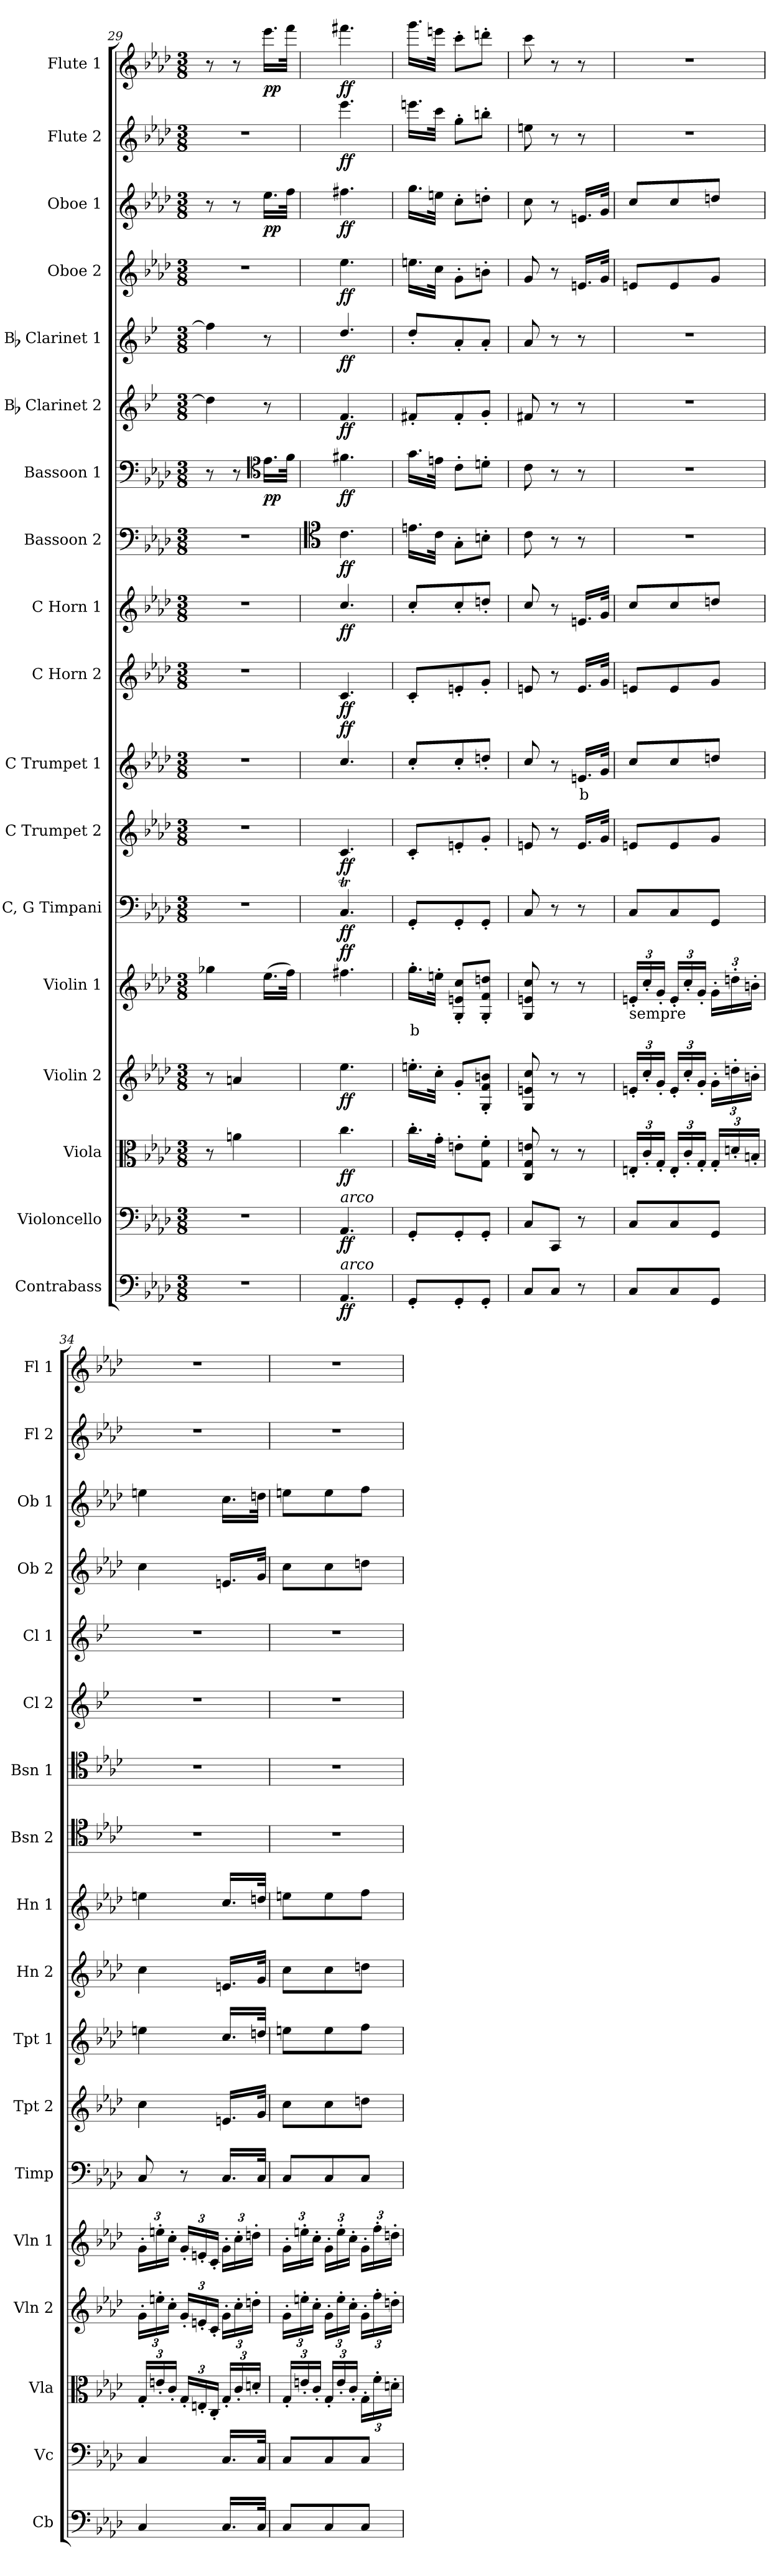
**kern	**dynam	**kern	**dynam	**kern	**dynam	**kern	**dynam	**kern	**text	**dynam	**kern	**dynam	**kern	**dynam	**kern	**text	**dynam	**kern	**dynam	**kern	**dynam	**kern	**dynam	**kern	**dynam	**kern	**dynam	**kern	**dynam	**kern	**dynam	**kern	**dynam	**kern	**dynam	**kern	**dynam
*part18	*part18	*part17	*part17	*part16	*part16	*part15	*part15	*part14	*part14	*part14	*part13	*part13	*part12	*part12	*part11	*part11	*part11	*part10	*part10	*part9	*part9	*part8	*part8	*part7	*part7	*part6	*part6	*part5	*part5	*part4	*part4	*part3	*part3	*part2	*part2	*part1	*part1
*staff18	*staff18	*staff17	*staff17	*staff16	*staff16	*staff15	*staff15	*staff14	*staff14	*staff14	*staff13	*staff13	*staff12	*staff12	*staff11	*staff11	*staff11	*staff10	*staff10	*staff9	*staff9	*staff8	*staff8	*staff7	*staff7	*staff6	*staff6	*staff5	*staff5	*staff4	*staff4	*staff3	*staff3	*staff2	*staff2	*staff1	*staff1
*I"Contrabass	*	*I"Violoncello	*	*I"Viola	*	*I"Violin 2	*	*I"Violin 1	*	*	*I"C, G Timpani	*	*I"C Trumpet 2	*	*I"C Trumpet 1	*	*	*I"C Horn 2	*	*I"C Horn 1	*	*I"Bassoon 2	*	*I"Bassoon 1	*	*I"Bb Clarinet 2	*	*I"Bb Clarinet 1	*	*I"Oboe 2	*	*I"Oboe 1	*	*I"Flute 2	*	*I"Flute 1	*
*I'Cb	*	*I'Vc	*	*I'Vla	*	*I'Vln 2	*	*I'Vln 1	*	*	*I'Timp	*	*I'Tpt 2	*	*I'Tpt 1	*	*	*I'Hn 2	*	*I'Hn 1	*	*I'Bsn 2	*	*I'Bsn 1	*	*I'Cl 2	*	*I'Cl 1	*	*I'Ob 2	*	*I'Ob 1	*	*I'Fl 2	*	*I'Fl 1	*
*clefF4	*	*clefF4	*	*clefC3	*	*clefG2	*	*clefG2	*	*	*clefF4	*	*clefG2	*	*clefG2	*	*	*clefG2	*	*clefG2	*	*clefF4	*	*clefF4	*	*clefG2	*	*clefG2	*	*clefG2	*	*clefG2	*	*clefG2	*	*clefG2	*
*ITrd7c12	*	*	*	*	*	*	*	*	*	*	*	*	*	*	*	*	*	*ITrd7c12	*	*ITrd7c12	*	*	*	*	*	*ITrd1c2	*	*ITrd1c2	*	*	*	*	*	*	*	*	*
*k[b-e-a-d-]	*	*k[b-e-a-d-]	*	*k[b-e-a-d-]	*	*k[b-e-a-d-]	*	*k[b-e-a-d-]	*	*	*k[b-e-a-d-]	*	*k[b-e-a-d-]	*	*k[b-e-a-d-]	*	*	*k[b-e-a-d-]	*	*k[b-e-a-d-]	*	*k[b-e-a-d-]	*	*k[b-e-a-d-]	*	*k[b-e-a-d-]	*	*k[b-e-a-d-]	*	*k[b-e-a-d-]	*	*k[b-e-a-d-]	*	*k[b-e-a-d-]	*	*k[b-e-a-d-]	*
*M3/8	*	*M3/8	*	*M3/8	*	*M3/8	*	*M3/8	*	*	*M3/8	*	*M3/8	*	*M3/8	*	*	*M3/8	*	*M3/8	*	*M3/8	*	*M3/8	*	*M3/8	*	*M3/8	*	*M3/8	*	*M3/8	*	*M3/8	*	*M3/8	*
=29	=29	=29	=29	=29	=29	=29	=29	=29	=29	=29	=29	=29	=29	=29	=29	=29	=29	=29	=29	=29	=29	=29	=29	=29	=29	=29	=29	=29	=29	=29	=29	=29	=29	=29	=29	=29	=29
4.r	.	4.r	.	8r	.	8r	.	4gg-X\	.	.	4.r	.	4.r	.	4.r	.	.	4.r	.	4.r	.	4.r	.	8r	.	4cc\]	.	4ee-\]	.	4.r	.	8r	.	4.r	.	8r	.
.	.	.	.	4an\	.	4an/	.	.	.	.	.	.	.	.	.	.	.	.	.	.	.	.	.	8r	.	.	.	.	.	.	.	8r	.	.	.	8r	.
*	*	*	*	*	*	*	*	*	*	*	*	*	*	*	*	*	*	*	*	*	*	*	*	*clefC4	*	*	*	*	*	*	*	*	*	*	*	*	*
!	!	!	!	!	!	!	!	!	!	!	!	!	!	!	!	!	!	!	!	!	!	!	!	!	!LO:DY:b	!	!	!	!	!	!	!	!LO:DY:b	!	!	!	!LO:DY:b
.	.	.	.	.	.	.	.	(16.ee-\LL	.	.	.	.	.	.	.	.	.	.	.	.	.	.	.	16.e-\LL	pp	8r	.	8r	.	.	.	16.ee-\LL	pp	.	.	16.eee-\LL	pp
.	.	.	.	.	.	.	.	32ff\JJk)	.	.	.	.	.	.	.	.	.	.	.	.	.	.	.	32f\JJk	.	.	.	.	.	.	.	32ff\JJk	.	.	.	32fff\JJk	.
=30	=30	=30	=30	=30	=30	=30	=30	=30	=30	=30	=30	=30	=30	=30	=30	=30	=30	=30	=30	=30	=30	=30	=30	=30	=30	=30	=30	=30	=30	=30	=30	=30	=30	=30	=30	=30	=30
*	*	*	*	*	*	*	*	*	*	*	*	*	*	*	*	*	*	*	*	*	*	*clefC4	*	*	*	*	*	*	*	*	*	*	*	*	*	*	*
!	!	!LO:TX:a:i:t=arco	!	!	!	!	!	!	!	!	!	!	!	!	!	!	!	!	!	!	!	!	!	!	!	!	!	!	!	!	!	!	!	!	!	!	!
!LO:TX:a:i:t=arco	!	!	!	!	!	!	!	!	!	!	!	!	!	!	!	!	!	!	!	!	!	!	!	!	!	!	!	!	!	!	!	!	!	!	!	!	!
!	!LO:DY:b	!	!LO:DY:b	!	!LO:DY:b	!	!LO:DY:b	!	!	!LO:DY:b	!	!LO:DY:b	!	!LO:DY:b	!	!	!LO:DY:b	!	!LO:DY:b	!	!LO:DY:b	!	!LO:DY:b	!	!LO:DY:b	!	!LO:DY:b	!	!LO:DY:b	!	!LO:DY:b	!	!LO:DY:b	!	!LO:DY:b	!	!LO:DY:b
4.AAA-/	ff	4.AA-/	ff	4.cc\	ff	4.ee-\	ff	4.ff#X\	.	ff	4.Ct/	ff	4.c/	ff	4.cc/	.	ff	4.C/	ff	4.c/	ff	4.c\	ff	4.f#X\	ff	4.e-/	ff	4.cc/	ff	4.ee-\	ff	4.ff#X\	ff	4.eee-\	ff	4.fff#X\	ff
!!LO:PB:g=z
=31	=31	=31	=31	=31	=31	=31	=31	=31	=31	=31	=31	=31	=31	=31	=31	=31	=31	=31	=31	=31	=31	=31	=31	=31	=31	=31	=31	=31	=31	=31	=31	=31	=31	=31	=31	=31	=31
!	!	!	!	!	!	!	!	!	!LO:LY:b:color=#FF0000	!	!	!	!	!	!	!	!	!	!	!	!	!	!	!	!	!	!	!	!	!	!	!	!	!	!	!	!
8GGG'/L	.	8GG'/L	.	16.cc'\LL	.	16.een'\LL	.	16.gg'\LL	b	.	8GG'/L	.	8c'/L	.	8cc'/L	.	.	8C'/L	.	8c'/L	.	16.en\LL	.	16.g\LL	.	8en'/L	.	8cc'/L	.	16.een\LL	.	16.gg\LL	.	16.eeen\LL	.	16.ggg\LL	.
.	.	.	.	32g'\JJk	.	32cc'\JJk	.	32een'\JJk	.	.	.	.	.	.	.	.	.	.	.	.	.	32c\JJk	.	32en\JJk	.	.	.	.	.	32cc\JJk	.	32een\JJk	.	32ccc\JJk	.	32eeen\JJk	.
8GGG'/	.	8GG'/	.	8en'\L	.	8g'/L	.	8G/' 8en/' 8cc/'L	.	.	8GG'/	.	8en'/	.	8cc'/	.	.	8En'/	.	8c'/	.	8G'\L	.	8c'\L	.	8e'/	.	8g'/	.	8g'\L	.	8cc'\L	.	8gg'\L	.	8ccc'\L	.
8GGG'/J	.	8GG'/J	.	8G\' 8f\'J	.	8G/' 8f/' 8bn/'J	.	8G/' 8f/' 8ddn/'J	.	.	8GG'/J	.	8g'/J	.	8ddn'/J	.	.	8G'/J	.	8dn'/J	.	8Bn'\J	.	8dn'\J	.	8f'/J	.	8g'/J	.	8bn'\J	.	8ddn'\J	.	8bbn'\J	.	8dddn'\J	.
=32	=32	=32	=32	=32	=32	=32	=32	=32	=32	=32	=32	=32	=32	=32	=32	=32	=32	=32	=32	=32	=32	=32	=32	=32	=32	=32	=32	=32	=32	=32	=32	=32	=32	=32	=32	=32	=32
8CC/L	.	8C/L	.	8C/ 8G/ 8en/	.	8G/ 8en/ 8cc/	.	8G/ 8en/ 8cc/	.	.	8C/	.	8en/	.	8cc/	.	.	8En/	.	8c/	.	8c\	.	8c\	.	8en/	.	8g/	.	8g/	.	8cc\	.	8een\	.	8ccc\	.
8CC/J	.	8CC/J	.	8r	.	8r	.	8r	.	.	8r	.	8r	.	8r	.	.	8r	.	8r	.	8r	.	8r	.	8r	.	8r	.	8r	.	8r	.	8r	.	8r	.
!	!	!	!	!	!	!	!	!	!	!	!	!	!	!	!	!LO:LY:b:color=#FF0000	!	!	!	!	!	!	!	!	!	!	!	!	!	!	!	!	!	!	!	!	!
8r	.	8r	.	8r	.	8r	.	8r	.	.	8r	.	16.e/LL	.	16.en/LL	b	.	16.E/LL	.	16.En/LL	.	8r	.	8r	.	8r	.	8r	.	16.en/LL	.	16.en/LL	.	8r	.	8r	.
.	.	.	.	.	.	.	.	.	.	.	.	.	32g/JJk	.	32g/JJk	.	.	32G/JJk	.	32G/JJk	.	.	.	.	.	.	.	.	.	32g/JJk	.	32g/JJk	.	.	.	.	.
=33	=33	=33	=33	=33	=33	=33	=33	=33	=33	=33	=33	=33	=33	=33	=33	=33	=33	=33	=33	=33	=33	=33	=33	=33	=33	=33	=33	=33	=33	=33	=33	=33	=33	=33	=33	=33	=33
*	*	*	*	*Xbrackettup	*	*Xbrackettup	*	*Xbrackettup	*	*	*	*	*	*	*	*	*	*	*	*	*	*	*	*	*	*	*	*	*	*	*	*	*	*	*	*	*
!	!	!	!	!	!	!	!	!LO:TX:b:t=sempre	!	!	!	!	!	!	!	!	!	!	!	!	!	!	!	!	!	!	!	!	!	!	!	!	!	!	!	!	!
!	!LO:DY:b	!	!	!	!	!	!	!	!	!	!	!	!	!	!	!	!	!	!	!	!	!	!	!	!	!	!	!	!	!	!	!	!	!	!	!	!
!	!LO:DY:n=1:b	!	!LO:DY:b	!	!	!	!	!	!	!	!	!	!	!	!	!	!	!	!	!	!	!	!	!	!	!	!	!	!	!	!	!	!	!	!	!	!
!	!	!	!LO:DY:n=1:b	!	!LO:DY:b	!	!	!	!	!	!	!	!	!	!	!	!	!	!	!	!	!	!	!	!	!	!	!	!	!	!	!	!	!	!	!	!
!	!	!	!	!	!LO:DY:n=1:b	!	!LO:DY:b	!	!	!	!	!	!	!	!	!	!	!	!	!	!	!	!	!	!	!	!	!	!	!	!	!	!	!	!	!	!
!	!	!	!	!	!	!	!LO:DY:n=1:b	!	!	!	!	!LO:DY:b	!	!	!	!	!	!	!	!	!	!	!	!	!	!	!	!	!	!	!	!	!	!	!	!	!
!	!	!	!	!	!	!	!	!	!	!	!	!LO:DY:n=1:b	!	!LO:DY:b	!	!	!	!	!	!	!	!	!	!	!	!	!	!	!	!	!	!	!	!	!	!	!
!	!	!	!	!	!	!	!	!	!	!	!	!	!	!LO:DY:n=1:b	!	!	!LO:DY:b	!	!	!	!	!	!	!	!	!	!	!	!	!	!	!	!	!	!	!	!
!	!	!	!	!	!	!	!	!	!	!	!	!	!	!	!	!	!LO:DY:n=1:b	!	!LO:DY:b	!	!	!	!	!	!	!	!	!	!	!	!	!	!	!	!	!	!
!	!	!	!	!	!	!	!	!	!	!	!	!	!	!	!	!	!	!	!LO:DY:n=1:b	!	!LO:DY:b	!	!	!	!	!	!	!	!	!	!	!	!	!	!	!	!
!	!	!	!	!	!	!	!	!	!	!	!	!	!	!	!	!	!	!	!	!	!LO:DY:n=1:b	!	!	!	!	!	!	!	!	!	!LO:DY:b	!	!	!	!	!	!
!	!	!	!	!	!	!	!	!	!	!	!	!	!	!	!	!	!	!	!	!	!	!	!	!	!	!	!	!	!	!	!LO:DY:n=1:b	!	!LO:DY:b	!	!	!	!
!	!	!	!	!	!	!	!	!	!	!	!	!	!	!	!	!	!	!	!	!	!	!	!	!	!	!	!	!	!	!	!	!	!LO:DY:n=1:b	!	!	!	!
8CC/L	other-dynamics ff	8C/L	other-dynamics ff	24En'/LL	other-dynamics ff	24en'/LL	other-dynamics ff	24en'/LL	.	.	8C/L	other-dynamics ff	8en/L	other-dynamics ff	8cc/L	.	other-dynamics ff	8En/L	other-dynamics ff	8c/L	other-dynamics ff	4.r	.	4.r	.	4.r	.	4.r	.	8en/L	other-dynamics ff	8cc/L	other-dynamics ff	4.r	.	4.r	.
.	.	.	.	24c'/	.	24cc'/	.	24cc'/	.	.	.	.	.	.	.	.	.	.	.	.	.	.	.	.	.	.	.	.	.	.	.	.	.	.	.	.	.
.	.	.	.	24G'/JJ	.	24g'/JJ	.	24g'/JJ	.	.	.	.	.	.	.	.	.	.	.	.	.	.	.	.	.	.	.	.	.	.	.	.	.	.	.	.	.
8CC/	.	8C/	.	24E'/LL	.	24e'/LL	.	24e'/LL	.	.	8C/	.	8e/	.	8cc/	.	.	8E/	.	8c/	.	.	.	.	.	.	.	.	.	8e/	.	8cc/	.	.	.	.	.
.	.	.	.	24c'/	.	24cc'/	.	24cc'/	.	.	.	.	.	.	.	.	.	.	.	.	.	.	.	.	.	.	.	.	.	.	.	.	.	.	.	.	.
.	.	.	.	24G'/JJ	.	24g'/JJ	.	24g'/JJ	.	.	.	.	.	.	.	.	.	.	.	.	.	.	.	.	.	.	.	.	.	.	.	.	.	.	.	.	.
8GGG/J	.	8GG/J	.	24G'/LL	.	24g'\LL	.	24g'\LL	.	.	8GG/J	.	8g/J	.	8ddn/J	.	.	8G/J	.	8dn/J	.	.	.	.	.	.	.	.	.	8g/J	.	8ddn/J	.	.	.	.	.
.	.	.	.	24dn'/	.	24ddn'\	.	24ddn'\	.	.	.	.	.	.	.	.	.	.	.	.	.	.	.	.	.	.	.	.	.	.	.	.	.	.	.	.	.
.	.	.	.	24Bn'/JJ	.	24bn'\JJ	.	24bn'\JJ	.	.	.	.	.	.	.	.	.	.	.	.	.	.	.	.	.	.	.	.	.	.	.	.	.	.	.	.	.
=34	=34	=34	=34	=34	=34	=34	=34	=34	=34	=34	=34	=34	=34	=34	=34	=34	=34	=34	=34	=34	=34	=34	=34	=34	=34	=34	=34	=34	=34	=34	=34	=34	=34	=34	=34	=34	=34
4CC/	.	4C/	.	24G'/LL	.	24g'\LL	.	24g'\LL	.	.	8C/	.	4cc\	.	4een\	.	.	4c\	.	4en\	.	4.r	.	4.r	.	4.r	.	4.r	.	4cc\	.	4een\	.	4.r	.	4.r	.
.	.	.	.	24en'/	.	24een'\	.	24een'\	.	.	.	.	.	.	.	.	.	.	.	.	.	.	.	.	.	.	.	.	.	.	.	.	.	.	.	.	.
.	.	.	.	24c'/JJ	.	24cc'\JJ	.	24cc'\JJ	.	.	.	.	.	.	.	.	.	.	.	.	.	.	.	.	.	.	.	.	.	.	.	.	.	.	.	.	.
.	.	.	.	24G'/LL	.	24g'/LL	.	24g'/LL	.	.	8r	.	.	.	.	.	.	.	.	.	.	.	.	.	.	.	.	.	.	.	.	.	.	.	.	.	.
.	.	.	.	24En'/	.	24en'/	.	24en'/	.	.	.	.	.	.	.	.	.	.	.	.	.	.	.	.	.	.	.	.	.	.	.	.	.	.	.	.	.
.	.	.	.	24C'/JJ	.	24c'/JJ	.	24c'/JJ	.	.	.	.	.	.	.	.	.	.	.	.	.	.	.	.	.	.	.	.	.	.	.	.	.	.	.	.	.
16.CC/LL	.	16.C/LL	.	24G'/LL	.	24g'\LL	.	24g'\LL	.	.	16.C/LL	.	16.en/LL	.	16.cc/LL	.	.	16.En/LL	.	16.c/LL	.	.	.	.	.	.	.	.	.	16.en/LL	.	16.cc\LL	.	.	.	.	.
.	.	.	.	24c'/	.	24cc'\	.	24cc'\	.	.	.	.	.	.	.	.	.	.	.	.	.	.	.	.	.	.	.	.	.	.	.	.	.	.	.	.	.
.	.	.	.	24dn'/JJ	.	24ddn'\JJ	.	24ddn'\JJ	.	.	.	.	.	.	.	.	.	.	.	.	.	.	.	.	.	.	.	.	.	.	.	.	.	.	.	.	.
32CC/JJk	.	32C/JJk	.	.	.	.	.	.	.	.	32C/JJk	.	32g/JJk	.	32ddn/JJk	.	.	32G/JJk	.	32dn/JJk	.	.	.	.	.	.	.	.	.	32g/JJk	.	32ddn\JJk	.	.	.	.	.
=35	=35	=35	=35	=35	=35	=35	=35	=35	=35	=35	=35	=35	=35	=35	=35	=35	=35	=35	=35	=35	=35	=35	=35	=35	=35	=35	=35	=35	=35	=35	=35	=35	=35	=35	=35	=35	=35
8CC/L	.	8C/L	.	24G'/LL	.	24g'\LL	.	24g'\LL	.	.	8C/L	.	8cc\L	.	8een\L	.	.	8c\L	.	8en\L	.	4.r	.	4.r	.	4.r	.	4.r	.	8cc\L	.	8een\L	.	4.r	.	4.r	.
.	.	.	.	24en'/	.	24een'\	.	24een'\	.	.	.	.	.	.	.	.	.	.	.	.	.	.	.	.	.	.	.	.	.	.	.	.	.	.	.	.	.
.	.	.	.	24c'/JJ	.	24cc'\JJ	.	24cc'\JJ	.	.	.	.	.	.	.	.	.	.	.	.	.	.	.	.	.	.	.	.	.	.	.	.	.	.	.	.	.
8CC/	.	8C/	.	24G'/LL	.	24g'\LL	.	24g'\LL	.	.	8C/	.	8cc\	.	8ee\	.	.	8c\	.	8e\	.	.	.	.	.	.	.	.	.	8cc\	.	8ee\	.	.	.	.	.
.	.	.	.	24e'/	.	24ee'\	.	24ee'\	.	.	.	.	.	.	.	.	.	.	.	.	.	.	.	.	.	.	.	.	.	.	.	.	.	.	.	.	.
.	.	.	.	24c'/JJ	.	24cc'\JJ	.	24cc'\JJ	.	.	.	.	.	.	.	.	.	.	.	.	.	.	.	.	.	.	.	.	.	.	.	.	.	.	.	.	.
8CC/J	.	8C/J	.	24G'\LL	.	24g'\LL	.	24g'\LL	.	.	8C/J	.	8ddn\J	.	8ff\J	.	.	8dn\J	.	8f\J	.	.	.	.	.	.	.	.	.	8ddn\J	.	8ff\J	.	.	.	.	.
.	.	.	.	24f'\	.	24ff'\	.	24ff'\	.	.	.	.	.	.	.	.	.	.	.	.	.	.	.	.	.	.	.	.	.	.	.	.	.	.	.	.	.
.	.	.	.	24dn'\JJ	.	24ddn'\JJ	.	24ddn'\JJ	.	.	.	.	.	.	.	.	.	.	.	.	.	.	.	.	.	.	.	.	.	.	.	.	.	.	.	.	.
=	=	=	=	=	=	=	=	=	=	=	=	=	=	=	=	=	=	=	=	=	=	=	=	=	=	=	=	=	=	=	=	=	=	=	=	=	=
*-	*-	*-	*-	*-	*-	*-	*-	*-	*-	*-	*-	*-	*-	*-	*-	*-	*-	*-	*-	*-	*-	*-	*-	*-	*-	*-	*-	*-	*-	*-	*-	*-	*-	*-	*-	*-	*-
